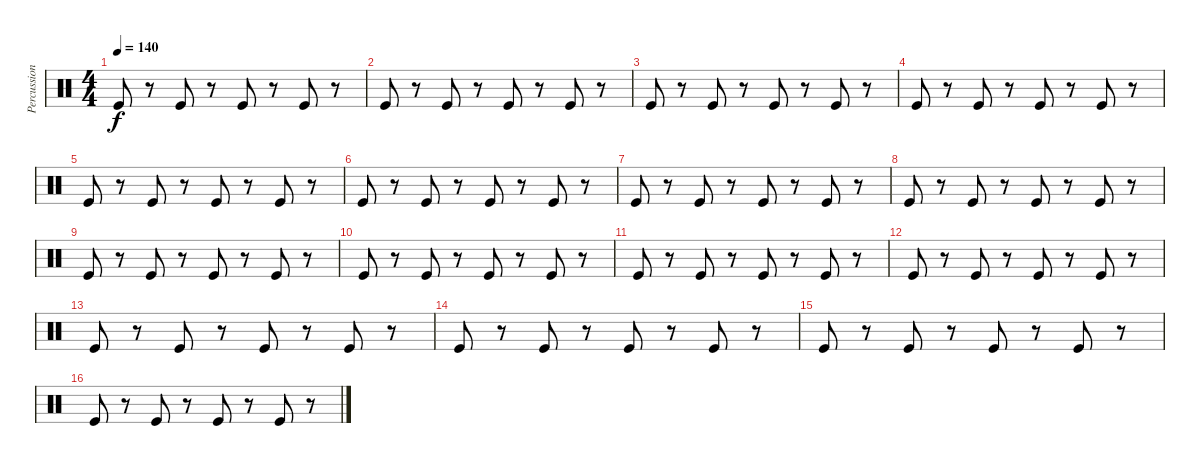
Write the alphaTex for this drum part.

\track ("Percussions" "Percussion") {instrument percussion}
\staff {score}
\articulation defaults
\ts (4 4)
\tempo 140
\clef neutral
\ks c "Kick (hit)".8{dy f}
r.8 "Kick (hit)".8 r.8 "Kick (hit)".8 r.8 "Kick (hit)".8 r.8 |
"Kick (hit)".8 r.8 "Kick (hit)".8 r.8 "Kick (hit)".8 r.8 "Kick (hit)".8 r.8 |
"Kick (hit)".8 r.8 "Kick (hit)".8 r.8 "Kick (hit)".8 r.8 "Kick (hit)".8 r.8 |
"Kick (hit)".8 r.8 "Kick (hit)".8 r.8 "Kick (hit)".8 r.8 "Kick (hit)".8 r.8 |
"Kick (hit)".8 r.8 "Kick (hit)".8 r.8 "Kick (hit)".8 r.8 "Kick (hit)".8 r.8 |
"Kick (hit)".8 r.8 "Kick (hit)".8 r.8 "Kick (hit)".8 r.8 "Kick (hit)".8 r.8 |
"Kick (hit)".8 r.8 "Kick (hit)".8 r.8 "Kick (hit)".8 r.8 "Kick (hit)".8 r.8 |
"Kick (hit)".8 r.8 "Kick (hit)".8 r.8 "Kick (hit)".8 r.8 "Kick (hit)".8 r.8 |
"Kick (hit)".8 r.8 "Kick (hit)".8 r.8 "Kick (hit)".8 r.8 "Kick (hit)".8 r.8 |
"Kick (hit)".8 r.8 "Kick (hit)".8 r.8 "Kick (hit)".8 r.8 "Kick (hit)".8 r.8 |
"Kick (hit)".8 r.8 "Kick (hit)".8 r.8 "Kick (hit)".8 r.8 "Kick (hit)".8 r.8 |
"Kick (hit)".8 r.8 "Kick (hit)".8 r.8 "Kick (hit)".8 r.8 "Kick (hit)".8 r.8 |
"Kick (hit)".8 r.8 "Kick (hit)".8 r.8 "Kick (hit)".8 r.8 "Kick (hit)".8 r.8 |
"Kick (hit)".8 r.8 "Kick (hit)".8 r.8 "Kick (hit)".8 r.8 "Kick (hit)".8 r.8 |
"Kick (hit)".8 r.8 "Kick (hit)".8 r.8 "Kick (hit)".8 r.8 "Kick (hit)".8 r.8 |
"Kick (hit)".8 r.8 "Kick (hit)".8 r.8 "Kick (hit)".8 r.8 "Kick (hit)".8 r.8
